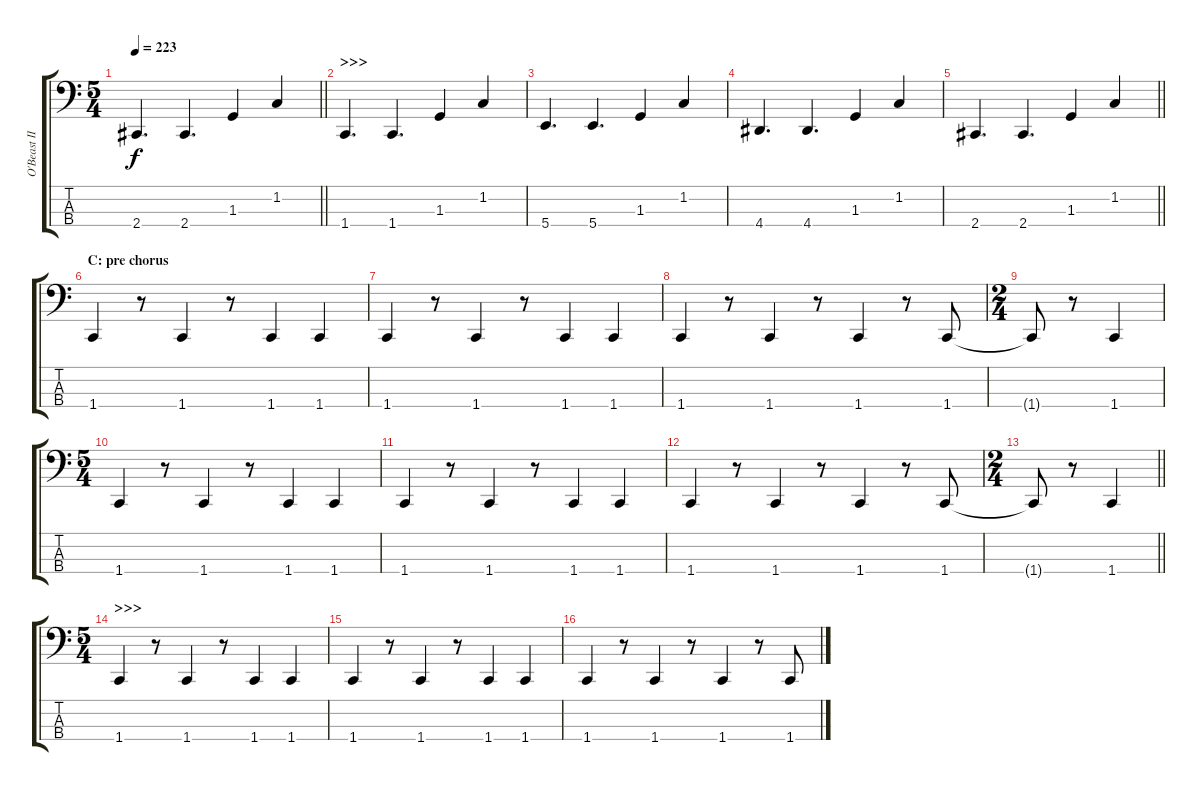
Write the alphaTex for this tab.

\track ("O'Beast II" "O'Beast II") {instrument electricbassfinger}
\staff {score tabs}
\tuning (E2 B1 Gb1 B0) {hide}
\ts (5 4)
\tempo 223
\clef f4
\barLineRight lightlight
\ks c
2.4.4{d dy f} 2.4.4{d} 1.3.4 1.2.4 |
\section ("" ">>>")
1.4.4{d} 1.4.4{d} 1.3.4 1.2.4 |
5.4.4{d} 5.4.4{d} 1.3.4 1.2.4 |
4.4.4{d} 4.4.4{d} 1.3.4 1.2.4 |
\barLineRight lightlight
2.4.4{d} 2.4.4{d} 1.3.4 1.2.4 |
\section ("" "C: pre chorus")
1.4.4 r.8 1.4.4 r.8 1.4.4 1.4.4 |
1.4.4 r.8 1.4.4 r.8 1.4.4 1.4.4 |
1.4.4 r.8 1.4.4 r.8 1.4.4 r.8 1.4.8 |
\ts (2 4)
1.4{t}.8 r.8 1.4.4 |
\ts (5 4)
1.4.4 r.8 1.4.4 r.8 1.4.4 1.4.4 |
1.4.4 r.8 1.4.4 r.8 1.4.4 1.4.4 |
1.4.4 r.8 1.4.4 r.8 1.4.4 r.8 1.4.8 |
\ts (2 4)
\barLineRight lightlight
1.4{t}.8 r.8 1.4.4 |
\ts (5 4)
\section ("" ">>>")
1.4.4 r.8 1.4.4 r.8 1.4.4 1.4.4 |
1.4.4 r.8 1.4.4 r.8 1.4.4 1.4.4 |
1.4.4 r.8 1.4.4 r.8 1.4.4 r.8 1.4.8
